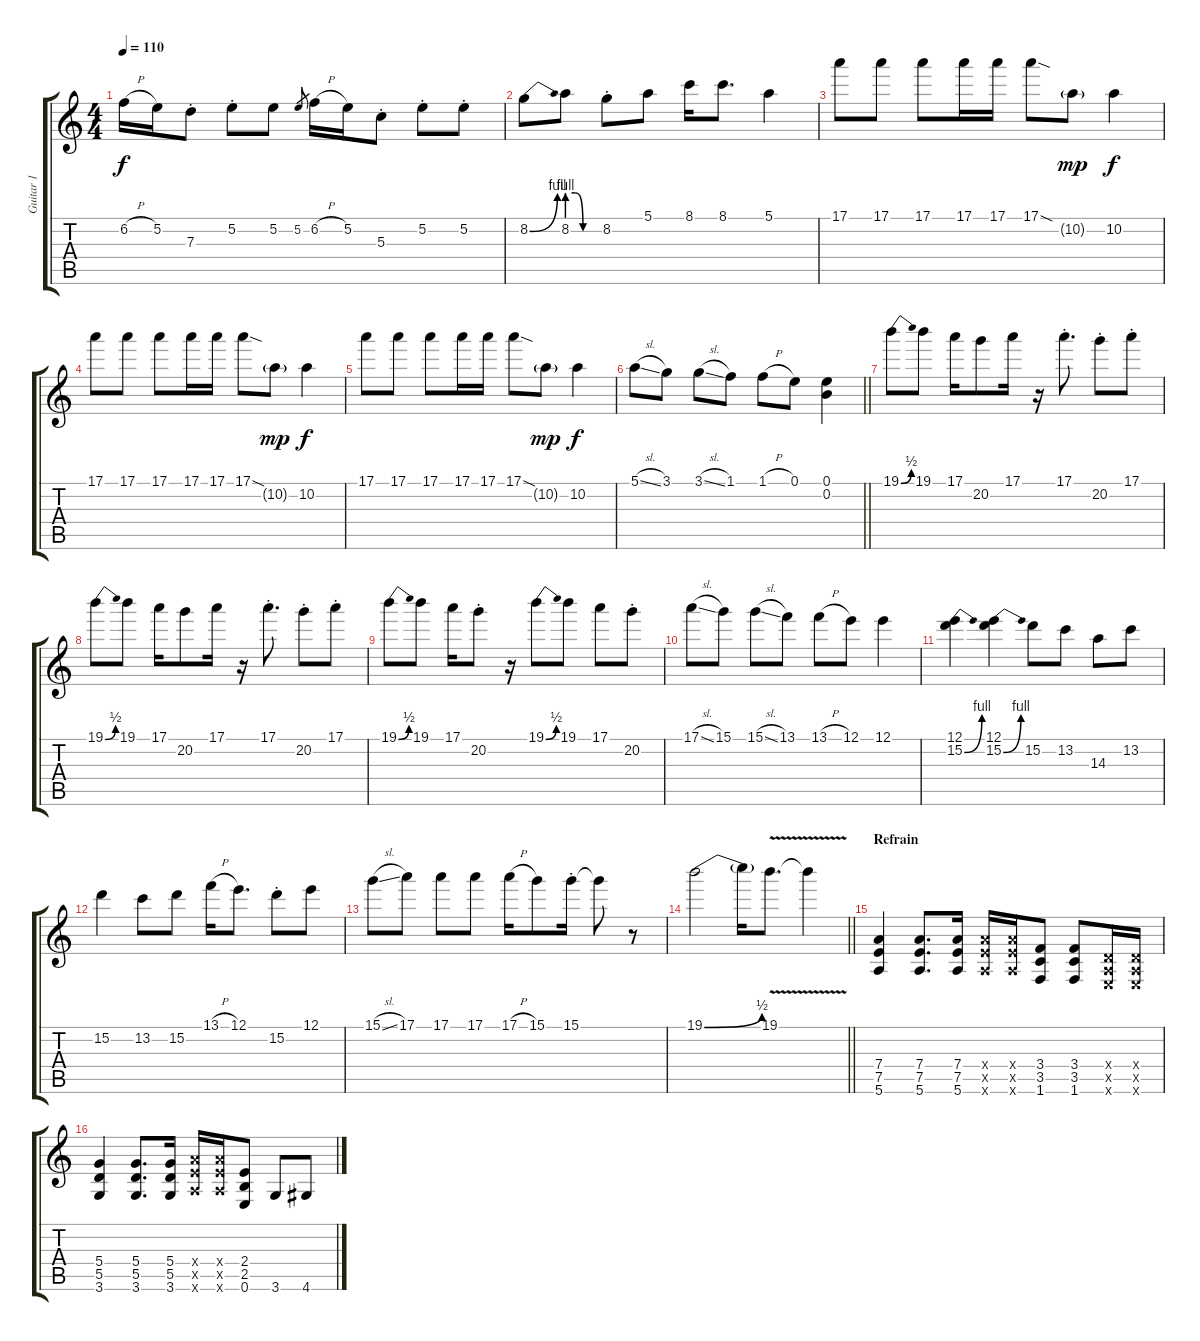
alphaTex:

\track ("Guitar 1" "Guitar 1") {instrument overdrivenguitar}
\staff {score tabs}
\tuning (E4 B3 G3 D3 A2 E2) {hide}
\ts (4 4)
\tempo 110
\clef g2
\ks c
6.2{h}.16{dy f} 5.2.16 7.3{st}.8 5.2{st}.8 5.2.8 5.2.8{gr} 6.2{h}.16 5.2.16 5.3{st}.8 5.2{st}.8 5.2{st}.8 |
8.2{be (bend 0 0 60 4)}.8 8.2{be (custom 0 4 15 4 30 0 60 0)}.8 8.2{st}.8 5.1.8 8.1.16 8.1.8{d} 5.1.4 |
17.1.8 17.1.8 17.1.8 17.1.16 17.1.16 17.1{sod}.8 10.2{g}.8{dy mp} 10.2.4{dy f} |
17.1.8 17.1.8 17.1.8 17.1.16 17.1.16 17.1{sod}.8 10.2{g}.8{dy mp} 10.2.4{dy f} |
17.1.8 17.1.8 17.1.8 17.1.16 17.1.16 17.1{sod}.8 10.2{g}.8{dy mp} 10.2.4{dy f} |
\barLineRight lightlight
5.1{sl}.8 3.1.8 3.1{sl}.8 1.1.8 1.1{h}.8 0.1.8 (0.1 0.2).4 |
19.1{be (bend 0 0 60 2)}.8 19.1.8 17.1.16 20.2.8 17.1.16 r.16 17.1{st}.8{d} 20.2{st}.8 17.1{st}.8 |
19.1{be (bend 0 0 60 2)}.8 19.1.8 17.1.16 20.2.8 17.1.16 r.16 17.1{st}.8{d} 20.2{st}.8 17.1{st}.8 |
19.1{be (bend 0 0 60 2)}.8 19.1.8 17.1.16 20.2{st}.8 r.16 19.1{be (bend 0 0 60 2)}.8 19.1.8 17.1.8 20.2{st}.8 |
17.1{sl}.8 15.1.8 15.1{sl}.8 13.1.8 13.1{h}.8 12.1.8 12.1.4 |
(12.1 15.2{be (bend 0 0 60 4)}).4 (12.1 15.2{be (bend 0 0 60 4)}).4 15.2.8 13.2.8 14.3.8 13.2.8 |
15.2.4 13.2.8 15.2.8 13.1{h}.16 12.1.8{d} 15.2{st}.8 12.1.8 |
15.1{sl}.8 17.1.8 17.1.8 17.1.8 17.1{h}.16 15.1.8 15.1{st}.16 15.1{t}.8 r.8 |
\barLineRight lightlight
19.1{be (bend 0 0 60 2)}.2 19.1{t}.16 19.1{v}.8{d} 19.1{t}.4 |
\section ("" "Refrain")
(7.4 7.5 5.6).4 (7.4 7.5 5.6).8{d} (7.4 7.5 5.6).16 (7.4{x} 7.5{x} 5.6{x}).16 (7.4{x} 7.5{x} 5.6{x}).16 (3.4 3.5 1.6).8 (3.4 3.5 1.6).8 (0.4{x} 0.5{x} 0.6{x}).16 (0.4{x} 0.5{x} 0.6{x}).16 |
(5.4 5.5 3.6).4 (5.4 5.5 3.6).8{d} (5.4 5.5 3.6).16 (7.4{x} 7.5{x} 5.6{x}).16 (7.4{x} 7.5{x} 5.6{x}).16 (2.4 2.5 0.6).8 3.6.8 4.6.8
